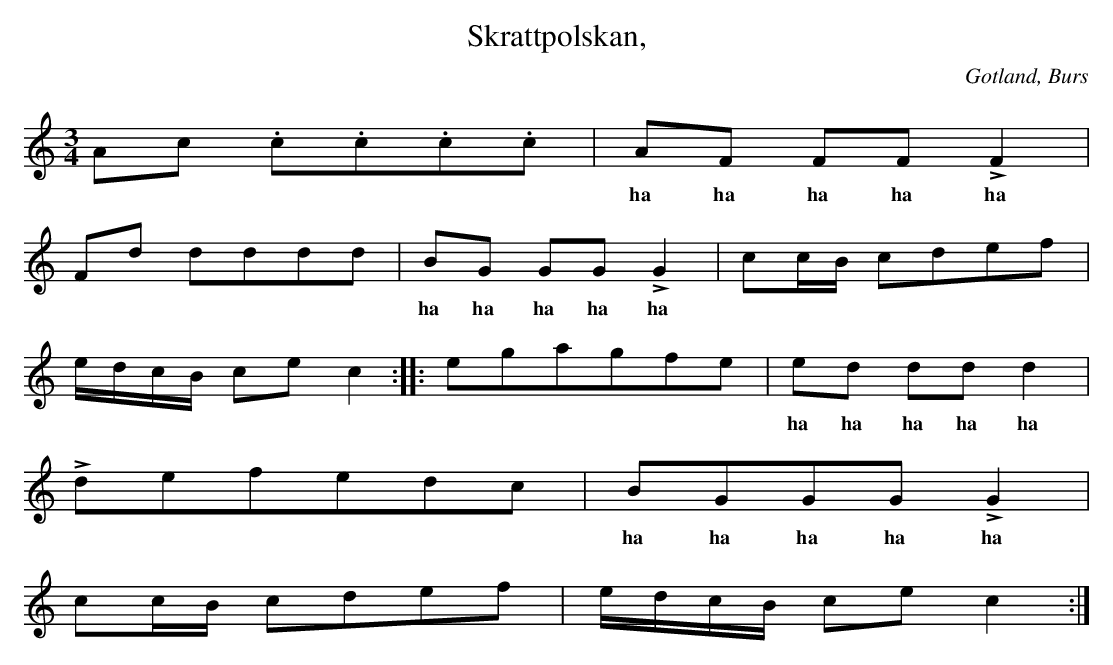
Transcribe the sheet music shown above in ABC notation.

X:1
T:Skrattpolskan,
melodien svagt efter fiolen, utom de partier, d\"ar »ha ha ha» st\aar: d\"ar passade \
de alltid p\aa att kraftigt ock skrattande falla in.
O:Gotland, Burs
M:3/4
L:1/16
K:C
A2c2 .c2.c2.c2.c2|A2F2 F2F2 LF4|
w: | ha ha ha ha ha
F2d2 d2d2d2d2|B2G2 G2G2 LG4|c2cB c2d2e2f2|
w: | ha ha ha ha ha
edcB c2e2 c4::e2g2a2g2f2e2|e2d2 d2d2 d4|
w: | | ha ha ha ha ha
Ld2e2f2e2d2c2|B2G2G2G2 LG4|
w: | ha ha ha ha ha
c2cB c2d2e2f2|edcB c2e2 c4:|
